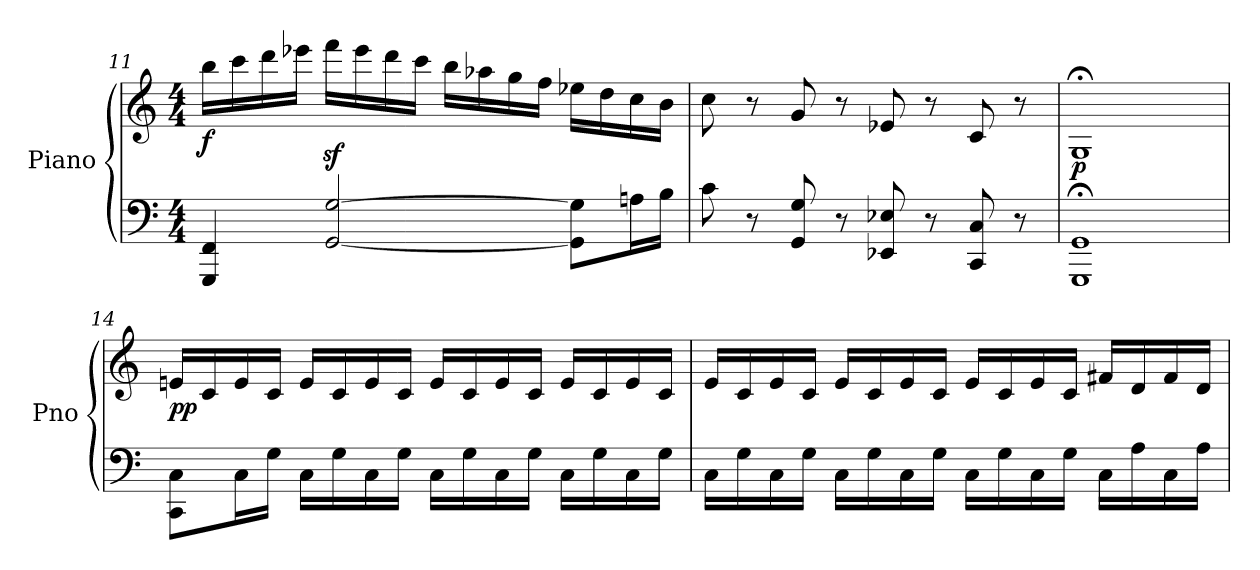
**kern	**kern	**dynam
*part1	*part1	*part1
*staff2	*staff1	*staff1/2
*I"Piano	*	*
*I'Pno	*	*
*clefF4	*clefG2	*
*k[]	*k[]	*
*M4/4	*M4/4	*
=11	=11	=11
!	!	!LO:DY:b
4GGG/ 4FF/	16bb\LL	f
.	16ccc\	.
.	16ddd\	.
.	16eee-X\JJ	.
[2GG/ [2G/	16fffz<\LL	.
.	16eee-\	.
.	16ddd\	.
.	16ccc\JJ	.
.	16bb\LL	.
.	16aa-X\	.
.	16gg\	.
.	16ff\JJ	.
8GG\] 8G\]L	16ee-X\LL	.
.	16dd\	.
16An\L	16cc\	.
16B\JJ	16b\JJ	.
!!LO:LB:g=z
=12	=12	=12
8c\	8cc\	.
8r	8r	.
!	!	!LO:DY:b
8GG/ 8G/	8g/	other-dynamics
8r	8r	.
8EE-X/ 8E-X/	8e-X/	.
8r	8r	.
8CC/ 8C/	8c/	.
8r	8r	.
=13	=13	=13
!	!	!LO:DY:b
1GGG;< 1GG;<	1G;<	p
=14	=14	=14
!	!	!LO:DY:b
8CC\ 8C\L	16en/LL	pp
.	16c/	.
16C\L	16e/	.
16G\JJ	16c/JJ	.
16C\LL	16e/LL	.
16G\	16c/	.
16C\	16e/	.
16G\JJ	16c/JJ	.
16C\LL	16e/LL	.
16G\	16c/	.
16C\	16e/	.
16G\JJ	16c/JJ	.
16C\LL	16e/LL	.
16G\	16c/	.
16C\	16e/	.
16G\JJ	16c/JJ	.
=15	=15	=15
16C\LL	16e/LL	.
16G\	16c/	.
16C\	16e/	.
16G\JJ	16c/JJ	.
16C\LL	16e/LL	.
16G\	16c/	.
16C\	16e/	.
16G\JJ	16c/JJ	.
16C\LL	16e/LL	.
16G\	16c/	.
16C\	16e/	.
16G\JJ	16c/JJ	.
16C\LL	16f#X/LL	.
16A\	16d/	.
16C\	16f#/	.
16A\JJ	16d/JJ	.
=	=	=
*-	*-	*-
